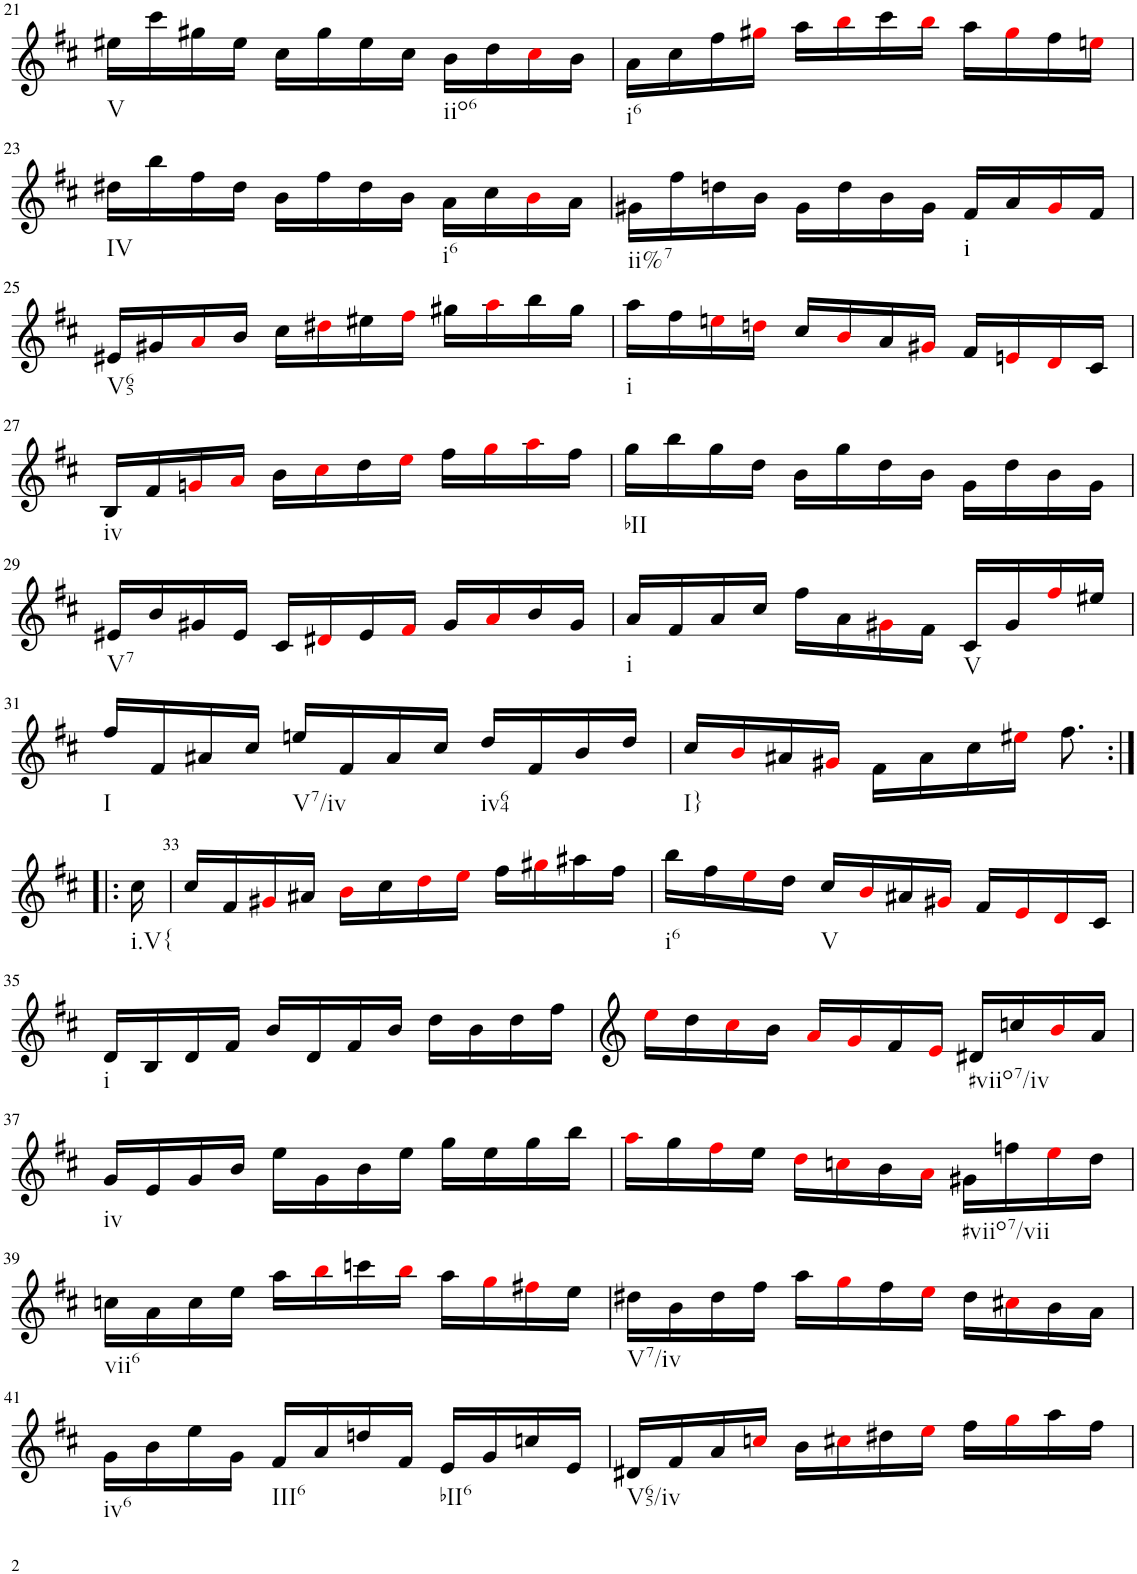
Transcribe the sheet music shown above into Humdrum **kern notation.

**kern
*part1
*staff1
*I"Violin
*I'Vln.
!!LO:PB:g=z
*clefG2
*k[f#c#]
*M3/4
=21
!LO:TX:b:t=V
16ee#X\LL
16ccc#\
16gg#X\
16ee#\JJ
16cc#\LL
16gg#\
16ee#\
16cc#\JJ
!LO:TX:b:t=iio6
16b\LL
16dd\
16cc#i\
16b\JJ
=22
!LO:TX:b:t=i6
16a\LL
16cc#\
16ff#\
16gg#Xi\JJ
16aa\LL
16bbi\
16ccc#\
16bbi\JJ
16aa\LL
16gg#i\
16ff#\
16eeni\JJ
!!LO:LB:g=z
=23
!LO:TX:b:t=IV
16dd#X\LL
16bb\
16ff#\
16dd#\JJ
16b\LL
16ff#\
16dd#\
16b\JJ
!LO:TX:b:t=i6
16a\LL
16cc#\
16bi\
16a\JJ
=24
!LO:TX:b:t=ii%7
16g#X\LL
16ff#\
16ddn\
16b\JJ
16g#\LL
16dd\
16b\
16g#\JJ
!LO:TX:b:t=i
16f#/LL
16a/
16g#i/
16f#/JJ
!!LO:LB:g=z
=25
!LO:TX:b:t=V65
16e#X/LL
16g#X/
16ai/
16b/JJ
16cc#\LL
16dd#Xi\
16ee#X\
16ff#i\JJ
16gg#X\LL
16aai\
16bb\
16gg#\JJ
=26
!LO:TX:b:t=i
16aa\LL
16ff#\
16eeni\
16ddni\JJ
16cc#/LL
16bi/
16a/
16g#Xi/JJ
16f#/LL
16eni/
16di/
16c#/JJ
!!LO:LB:g=z
=27
!LO:TX:b:t=iv
16B/LL
16f#/
16gni/
16ai/JJ
16b\LL
16cc#i\
16dd\
16eei\JJ
16ff#\LL
16ggi\
16aai\
16ff#\JJ
=28
!LO:TX:b:t=bII
16gg\LL
16bb\
16gg\
16dd\JJ
16b\LL
16gg\
16dd\
16b\JJ
16g\LL
16dd\
16b\
16g\JJ
!!LO:LB:g=z
=29
!LO:TX:b:t=V7
16e#X/LL
16b/
16g#X/
16e#/JJ
16c#/LL
16d#Xi/
16e#/
16f#i/JJ
16g#/LL
16ai/
16b/
16g#/JJ
=30
!LO:TX:b:t=i
16a/LL
16f#/
16a/
16cc#/JJ
16ff#\LL
16a\
16g#Xi\
16f#\JJ
!LO:TX:b:t=V
16c#/LL
16g#/
16ff#i/
16ee#X/JJ
!!LO:LB:g=z
=31
!LO:TX:b:t=I
16ff#/LL
16f#/
16a#X/
16cc#/JJ
!LO:TX:b:t=V7/iv
16een/LL
16f#/
16a#/
16cc#/JJ
!LO:TX:b:t=iv64
16dd/LL
16f#/
16b/
16dd/JJ
=32
!LO:TX:b:t=I}
16cc#/LL
16bi/
16a#X/
16g#Xi/JJ
16f#\LL
16a#\
16cc#\
16ee#Xi\JJ
8.ff#\
!!LO:LB:g=z
=32X1:|!|:
*k[f#c#]
!LO:TX:b:t=i.V{
16cc#\
=33
16cc#/LL
16f#/
16g#Xi/
16a#X/JJ
16bi\LL
16cc#\
16ddi\
16eei\JJ
16ff#\LL
16gg#Xi\
16aa#X\
16ff#\JJ
=34
!LO:TX:b:t=i6
16bb\LL
16ff#\
16eei\
16dd\JJ
!LO:TX:b:t=V
16cc#/LL
16bi/
16a#X/
16g#Xi/JJ
16f#/LL
16ei/
16di/
16c#/JJ
!!LO:LB:g=z
=35
!LO:TX:b:t=i
16d/LL
16B/
16d/
16f#/JJ
16b/LL
16d/
16f#/
16b/JJ
16dd\LL
16b\
16dd\
16ff#\JJ
=36
16eei\LL
16dd\
16cc#i\
16b\JJ
16ai/LL
16gi/
16f#/
16ei/JJ
!LO:TX:b:t=#viio7/iv
16d#X/LL
16ccn/
16bi/
16a/JJ
!!LO:LB:g=z
=37
!LO:TX:b:t=iv
16g/LL
16e/
16g/
16b/JJ
16ee\LL
16g\
16b\
16ee\JJ
16gg\LL
16ee\
16gg\
16bb\JJ
=38
16aai\LL
16gg\
16ff#i\
16ee\JJ
16ddi\LL
16ccni\
16b\
16ai\JJ
!LO:TX:b:t=#viio7/vii
16g#X\LL
16ffn\
16eei\
16dd\JJ
!!LO:LB:g=z
=39
!LO:TX:b:t=vii6
16ccn\LL
16a\
16cc\
16ee\JJ
16aa\LL
16bbi\
16cccn\
16bbi\JJ
16aa\LL
16ggi\
16ff#Xi\
16ee\JJ
=40
!LO:TX:b:t=V7/iv
16dd#X\LL
16b\
16dd#\
16ff#\JJ
16aa\LL
16ggi\
16ff#\
16eei\JJ
16dd#\LL
16cc#Xi\
16b\
16a\JJ
!!LO:LB:g=z
=41
!LO:TX:b:t=iv6
16g\LL
16b\
16ee\
16g\JJ
!LO:TX:b:t=III6
16f#/LL
16a/
16ddn/
16f#/JJ
!LO:TX:b:t=bII6
16e/LL
16g/
16ccn/
16e/JJ
=42
!LO:TX:b:t=V65/iv
16d#X/LL
16f#/
16a/
16ccni/JJ
16b\LL
16cc#Xi\
16dd#X\
16eei\JJ
16ff#\LL
16ggi\
16aa\
16ff#\JJ
=
*-
